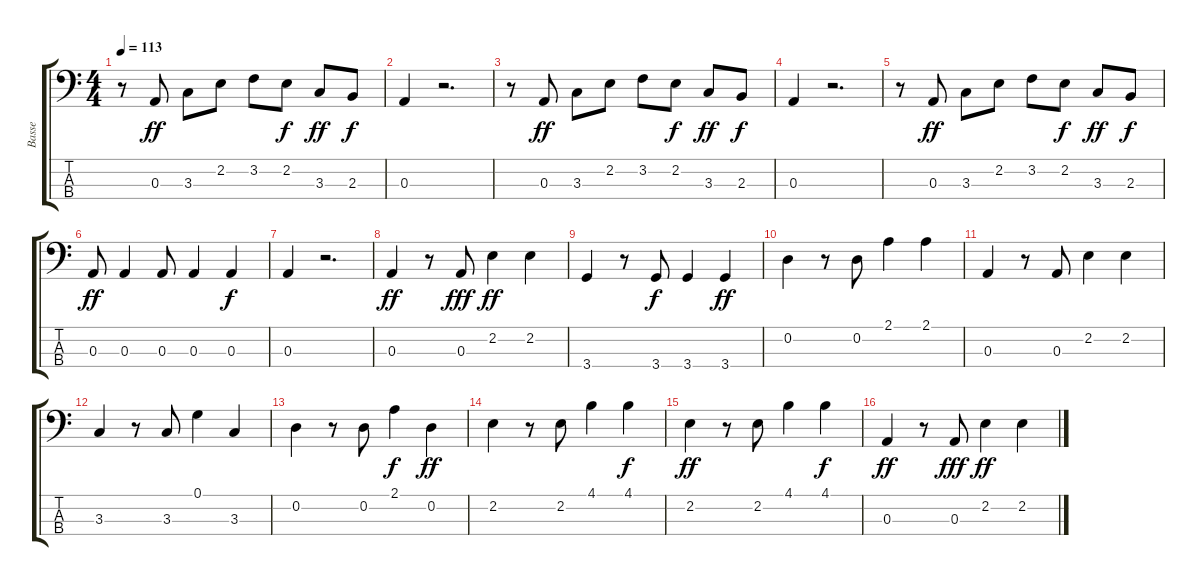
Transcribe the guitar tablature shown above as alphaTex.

\track ("Basse" "Basse") {instrument acousticbass}
\staff {score tabs}
\tuning (G2 D2 A1 E1) {hide}
\ts (4 4)
\tempo 113
\clef f4
\ks c
r.8{dy ff instrument acousticbass} 0.3.8 3.3.8 2.2.8 3.2.8 2.2.8{dy f} 3.3.8{dy ff} 2.3.8{dy f} |
0.3.4 r.2{d} |
r.8 0.3.8{dy ff} 3.3.8 2.2.8 3.2.8 2.2.8{dy f} 3.3.8{dy ff} 2.3.8{dy f} |
0.3.4 r.2{d} |
r.8 0.3.8{dy ff} 3.3.8 2.2.8 3.2.8 2.2.8{dy f} 3.3.8{dy ff} 2.3.8{dy f} |
0.3.8{dy ff} 0.3.4 0.3.8 0.3.4 0.3.4{dy f} |
0.3.4 r.2{d} |
0.3.4{dy ff} r.8 0.3.8{dy fff} 2.2.4{dy ff} 2.2.4 |
3.4.4 r.8 3.4.8{dy f} 3.4.4 3.4.4{dy ff} |
0.2.4 r.8 0.2.8 2.1.4 2.1.4 |
0.3.4 r.8 0.3.8 2.2.4 2.2.4 |
3.3.4 r.8 3.3.8 0.1.4 3.3.4 |
0.2.4 r.8 0.2.8 2.1.4{dy f} 0.2.4{dy ff} |
2.2.4 r.8 2.2.8 4.1.4 4.1.4{dy f} |
2.2.4{dy ff} r.8 2.2.8 4.1.4 4.1.4{dy f} |
0.3.4{dy ff} r.8 0.3.8{dy fff} 2.2.4{dy ff} 2.2.4
